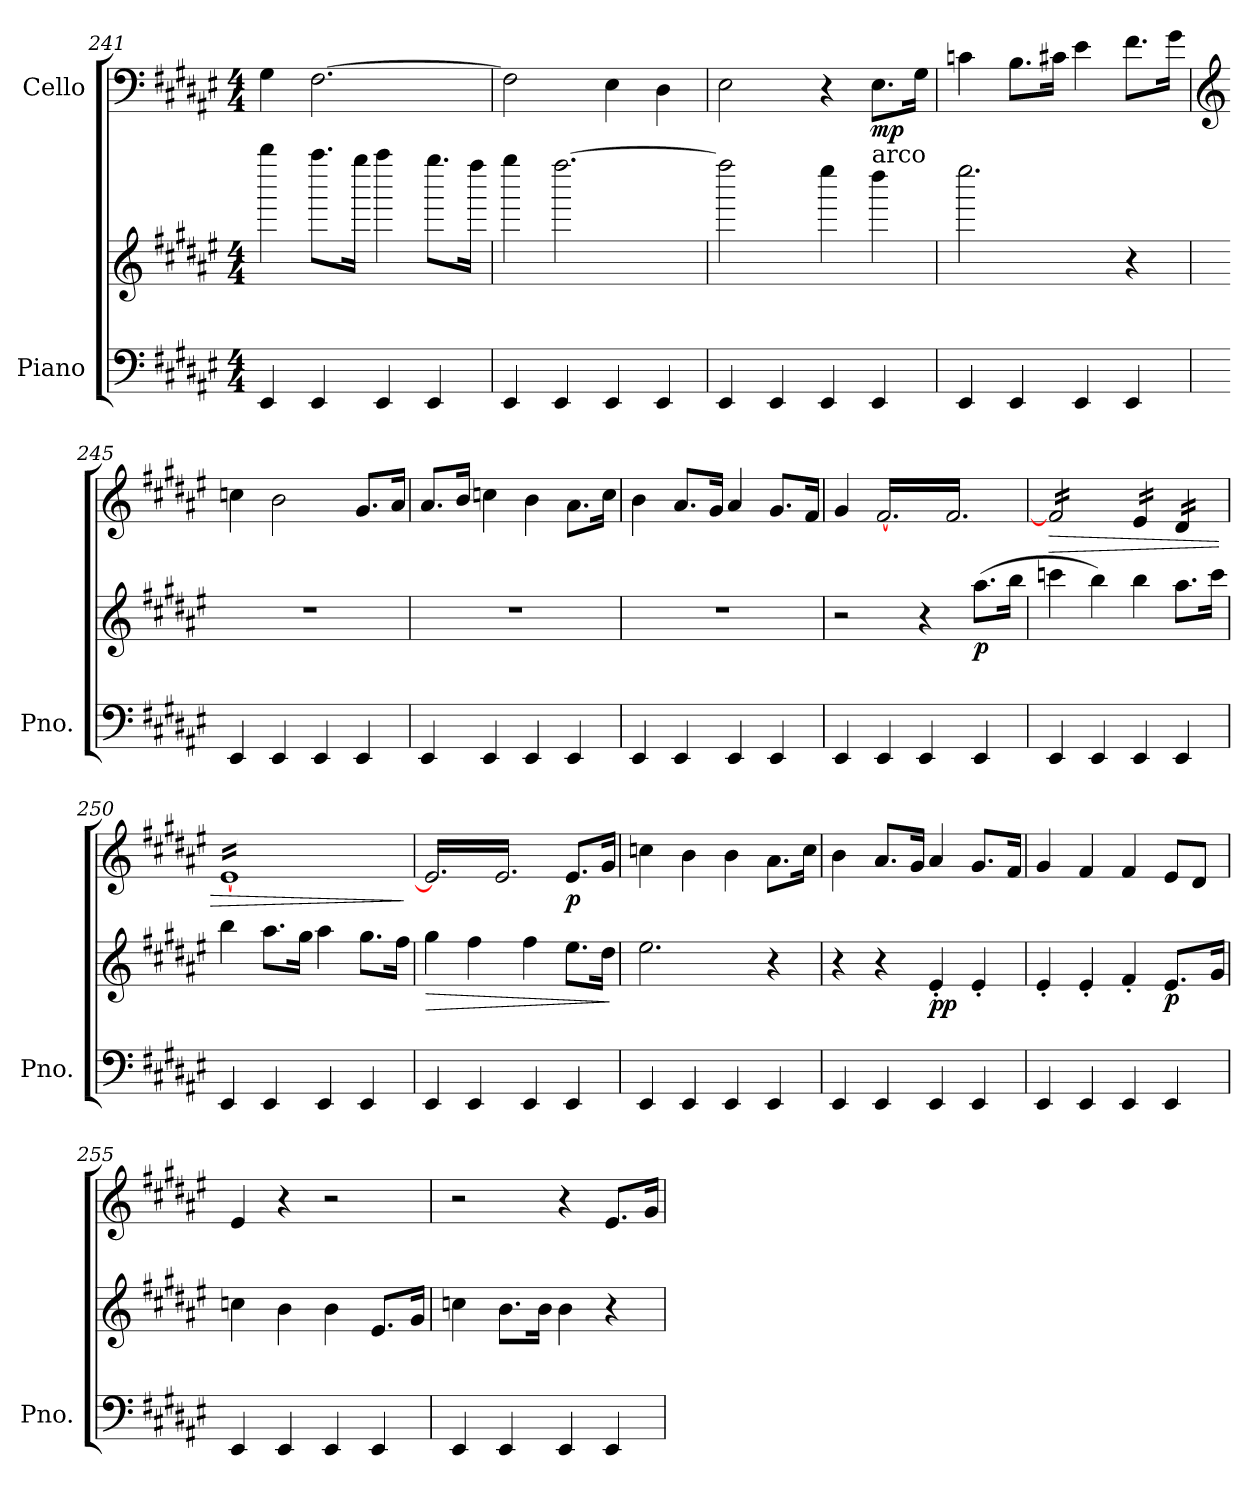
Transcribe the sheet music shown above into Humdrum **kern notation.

**kern	**kern	**dynam	**kern	**dynam
*part2	*part2	*part2	*part1	*part1
*staff3	*staff2	*staff2/3	*staff1	*staff1
*I"Piano	*	*	*I"Cello	*
*I'Pno.	*	*	*	*
*clefF4	*clefG2	*	*clefF4	*
*k[f#c#g#d#a#e#]	*k[f#c#g#d#a#e#]	*	*k[f#c#g#d#a#e#]	*
*M4/4	*M4/4	*	*M4/4	*
=241	=241	=241	=241	=241
4EE#	4bbbb	.	4G#	.
4EE#	8.aaaa#L	.	[2.F#	.
.	16gggg#Jk	.	.	.
4EE#	4aaaa#	.	.	.
4EE#	8.gggg#L	.	.	.
.	16ffff#Jk	.	.	.
=242	=242	=242	=242	=242
4EE#	4gggg#	.	2F#]	.
4EE#	[2.ffff#	.	.	.
4EE#	.	.	4E#	.
4EE#	.	.	4D#	.
=243	=243	=243	=243	=243
4EE#	2ffff#]	.	2E#	.
4EE#	.	.	.	.
4EE#	4eeee#	.	4r	.
!	!	!	!LO:TX:b:t=arco	!
!	!	!	!	!LO:DY:b
4EE#	4dddd#	.	8.E#L	mp
.	.	.	16G#Jk	.
=244	=244	=244	=244	=244
4EE#	2.eeee#	.	4cn	.
4EE#	.	.	8.BL	.
.	.	.	16c#XJk	.
4EE#	.	.	4e#	.
4EE#	4r	.	8.f#L	.
.	.	.	16g#Jk	.
=245	=245	=245	=245	=245
*	*	*	*clefG2	*
4EE#	1r	.	4ccn	.
4EE#	.	.	2b	.
4EE#	.	.	.	.
4EE#	.	.	8.g#L	.
.	.	.	16a#Jk	.
=246	=246	=246	=246	=246
4EE#	1r	.	8.a#L	.
.	.	.	16bJk	.
4EE#	.	.	4ccn	.
4EE#	.	.	4b	.
4EE#	.	.	8.a#L	.
.	.	.	16ccJk	.
=247	=247	=247	=247	=247
4EE#	1r	.	4b	.
4EE#	.	.	8.a#L	.
.	.	.	16g#Jk	.
4EE#	.	.	4a#	.
4EE#	.	.	8.g#L	.
.	.	.	16f#Jk	.
=248	=248	=248	=248	=248
4EE#	2r	.	4g#	.
!	!	!	!LO:TX:a:t=trem at bridge	!
*	*	*	*tremolo	*
4EE#	.	.	[16f#LL	.
.	.	.	16f#	.
.	.	.	16f#	.
.	.	.	16f#	.
4EE#	4r	.	16f#	.
.	.	.	16f#	.
.	.	.	16f#	.
.	.	.	16f#	.
!	!	!LO:DY:b	!	!
4EE#	(8.aa#L	p	16f#	.
.	.	.	16f#	.
.	.	.	16f#	.
.	16bbJk	.	16f#JJ	.
=249	=249	=249	=249	=249
!	!	!	!	!LO:HP:b
4EE#	4cccn	.	16f#]LL	>
.	.	.	16f#	.
.	.	.	16f#	.
.	.	.	16f#	.
4EE#	4bb)	.	16f#	.
.	.	.	16f#	.
.	.	.	16f#	.
.	.	.	16f#JJ	.
4EE#	4bb	.	16e#LL	.
.	.	.	16e#	.
.	.	.	16e#	.
.	.	.	16e#JJ	.
4EE#	8.aa#L	.	16d#LL	.
.	.	.	16d#	.
.	.	.	16d#	.
.	16cccJk	.	16d#JJ	.
=250	=250	=250	=250	=250
4EE#	4bb	.	[16e#LL	.
.	.	.	16e#	.
.	.	.	16e#	.
.	.	.	16e#	.
4EE#	8.aa#L	.	16e#	.
.	.	.	16e#	.
.	.	.	16e#	.
.	16gg#Jk	.	16e#	.
4EE#	4aa#	.	16e#	.
.	.	.	16e#	.
.	.	.	16e#	.
.	.	.	16e#	.
4EE#	8.gg#L	.	16e#	.
.	.	.	16e#	.
.	.	.	16e#	.
.	16ff#Jk	.	16e#JJ	.
.	.	.	.	]
=251	=251	=251	=251	=251
!	!	!LO:HP:b	!	!
4EE#	4gg#	>	16e#]LL	.
.	.	.	16e#	.
.	.	.	16e#	.
.	.	.	16e#	.
4EE#	4ff#	.	16e#	.
.	.	.	16e#	.
.	.	.	16e#	.
.	.	.	16e#	.
4EE#	4ff#	.	16e#	.
.	.	.	16e#	.
.	.	.	16e#	.
.	.	.	16e#JJ	.
*	*	*	*Xtremolo	*
!	!	!	!	!LO:DY:b
4EE#	8.ee#L	.	8.e#L	p
.	16dd#Jk	.	16g#Jk	.
.	.	]	.	.
=252	=252	=252	=252	=252
4EE#	2.ee#	.	4ccn	.
4EE#	.	.	4b	.
4EE#	.	.	4b	.
4EE#	4r	.	8.a#L	.
.	.	.	16ccJk	.
=253	=253	=253	=253	=253
4EE#	4r	.	4b	.
4EE#	4r	.	8.a#L	.
.	.	.	16g#Jk	.
!	!	!LO:DY:b	!	!
4EE#	4e#'	pp	4a#	.
4EE#	4e#'	.	8.g#L	.
.	.	.	16f#Jk	.
=254	=254	=254	=254	=254
4EE#	4e#'	.	4g#	.
4EE#	4e#'	.	4f#	.
4EE#	4f#'	.	4f#	.
!	!	!LO:DY:b	!	!
4EE#	8.e#L	p	8e#L	.
.	.	.	8d#J	.
.	16g#Jk	.	.	.
=255	=255	=255	=255	=255
4EE#	4ccn	.	4e#	.
4EE#	4b	.	4r	.
4EE#	4b	.	2r	.
4EE#	8.e#L	.	.	.
.	16g#Jk	.	.	.
=256	=256	=256	=256	=256
4EE#	4ccn	.	2r	.
4EE#	8.bL	.	.	.
.	16bJk	.	.	.
4EE#	4b	.	4r	.
4EE#	4r	.	8.e#L	.
.	.	.	16g#Jk	.
=	=	=	=	=
*-	*-	*-	*-	*-
